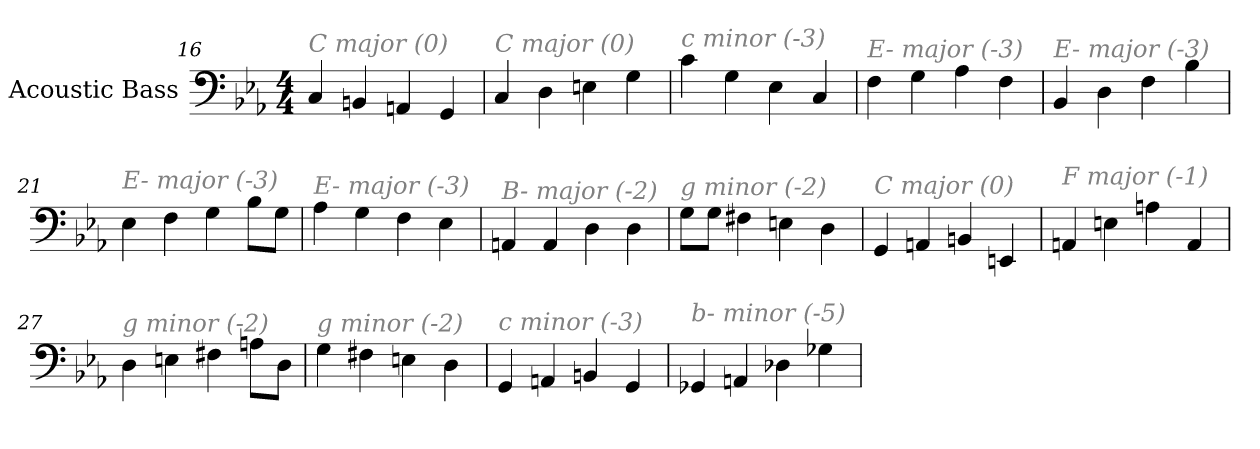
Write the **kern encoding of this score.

**kern
*part1
*staff1
*I"Acoustic Bass
*clefF4
*ITrd7c12
*k[b-e-a-]
*E-:
*M4/4
=16
!LO:TX:i:color=#808080:t=C major (0)
4CC
4BBBn
4AAAn
4GGG
=17
!LO:TX:i:color=#808080:t=C major (0)
4CC
4DD
4EEn
4GG
=18
!LO:TX:i:color=#808080:t=c minor (-3)
4C
4GG
4EE-
4CC
=19
!LO:TX:i:color=#808080:t=E- major (-3)
4FF
4GG
4AA-
4FF
=20
!LO:TX:i:color=#808080:t=E- major (-3)
4BBB-
4DD
4FF
4BB-
=21
!LO:TX:i:color=#808080:t=E- major (-3)
4EE-
4FF
4GG
8BB-L
8GGJ
=22
!LO:TX:i:color=#808080:t=E- major (-3)
4AA-
4GG
4FF
4EE-
=23
!LO:TX:i:color=#808080:t=B- major (-2)
4AAAn
4AAA
4DD
4DD
=24
!LO:TX:i:color=#808080:t=g minor (-2)
8GGL
8GGJ
4FF#X
4EEn
4DD
=25
!LO:TX:i:color=#808080:t=C major (0)
4GGG
4AAAn
4BBBn
4EEEn
=26
!LO:TX:i:color=#808080:t=F major (-1)
4AAAn
4EEn
4AAn
4AAA
=27
!LO:TX:i:color=#808080:t=g minor (-2)
4DD
4EEn
4FF#X
8AAnL
8DDJ
=28
!LO:TX:i:color=#808080:t=g minor (-2)
4GG
4FF#X
4EEn
4DD
=29
!LO:TX:i:color=#808080:t=c minor (-3)
4GGG
4AAAn
4BBBn
4GGG
=30
!LO:TX:i:color=#808080:t=b- minor (-5)
4GGG-X
4AAAn
4DD-X
4GG-X
=
*-
